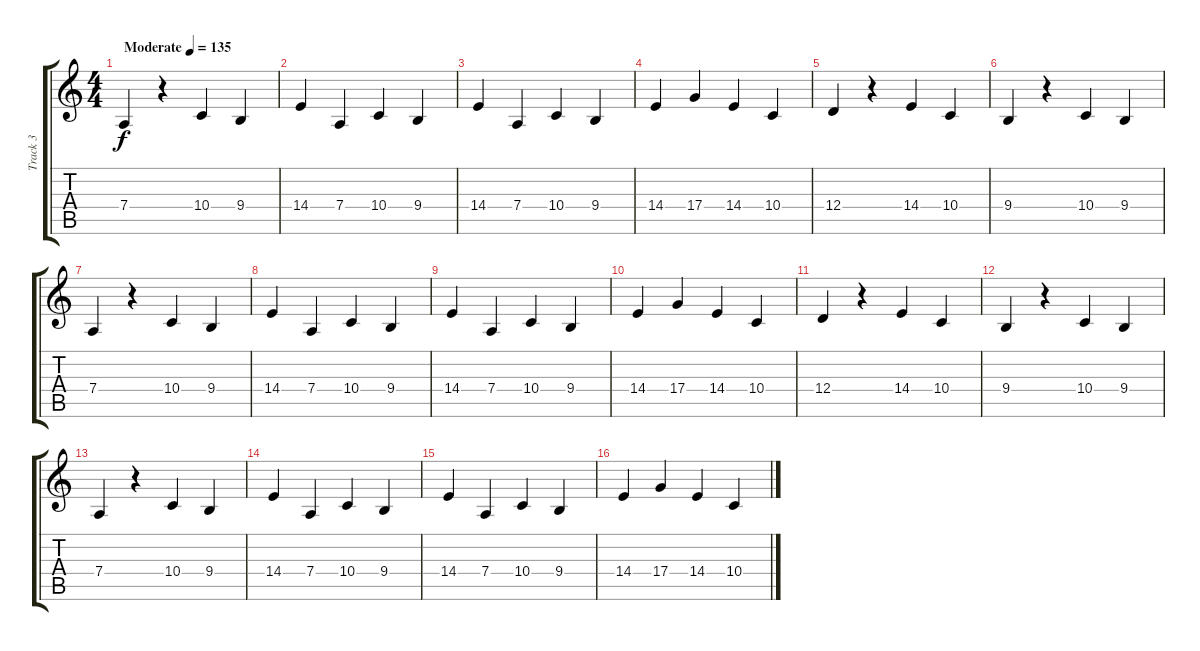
\track ("Track 3" "Track 3") {instrument pad4choir}
\staff {score tabs}
\tuning (E4 B3 G3 D3 A2 E2) {hide}
\ts (4 4)
\tempo (135 "Moderate")
\clef g2
\ks c
7.4.4{dy f instrument pad4choir} r.4 10.4.4 9.4.4 |
14.4.4 7.4.4 10.4.4 9.4.4 |
14.4.4 7.4.4 10.4.4 9.4.4 |
14.4.4 17.4.4 14.4.4 10.4.4 |
12.4.4 r.4 14.4.4 10.4.4 |
9.4.4 r.4 10.4.4 9.4.4 |
7.4.4 r.4 10.4.4 9.4.4 |
14.4.4 7.4.4 10.4.4 9.4.4 |
14.4.4 7.4.4 10.4.4 9.4.4 |
14.4.4 17.4.4 14.4.4 10.4.4 |
12.4.4 r.4 14.4.4 10.4.4 |
9.4.4 r.4 10.4.4 9.4.4 |
7.4.4 r.4 10.4.4 9.4.4 |
14.4.4 7.4.4 10.4.4 9.4.4 |
14.4.4 7.4.4 10.4.4 9.4.4 |
14.4.4 17.4.4 14.4.4 10.4.4
